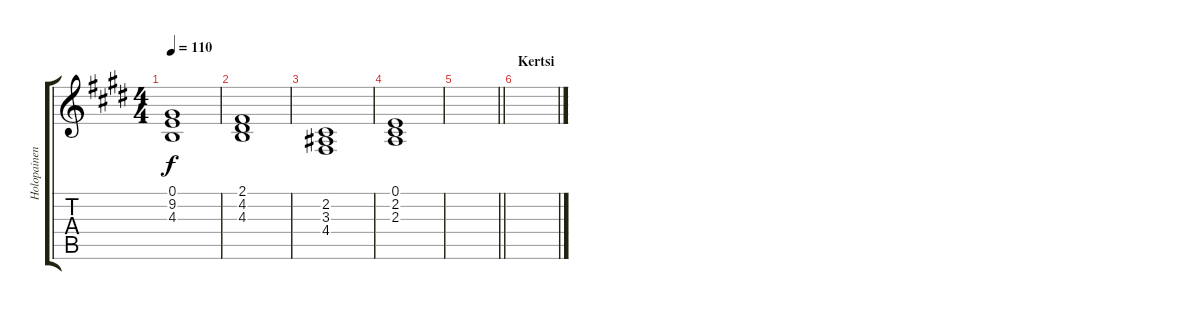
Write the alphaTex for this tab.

\track ("Holopainen II " "Holopainen") {instrument brightacousticpiano}
\staff {score tabs}
\tuning (E4 B3 G3 D3 A2 Db2) {hide}
\ts (4 4)
\tempo 110
\clef g2
\ks c#minor
(0.1 9.2 4.3).1{dy f} |
(2.1 4.2 4.3).1 |
(2.2 3.3 4.4).1 |
(0.1 2.2 2.3).1 |
\barLineRight lightlight
|
\section ("" "Kertsi")
